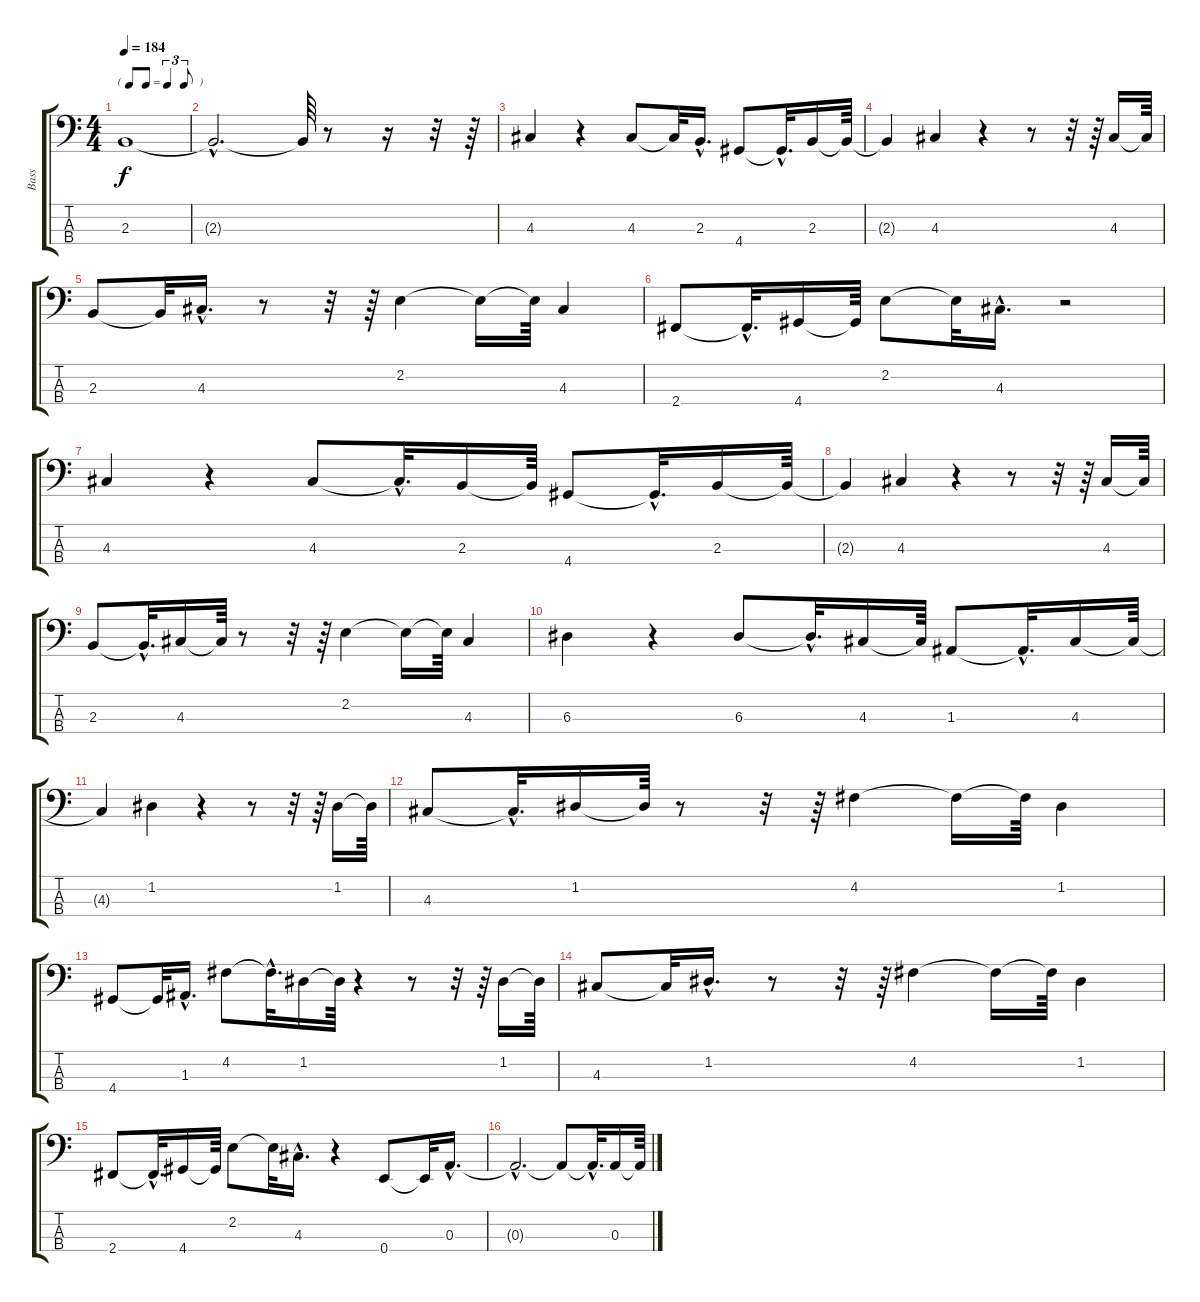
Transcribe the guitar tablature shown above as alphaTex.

\track ("Bass" "Bass") {instrument electricbasspick}
\staff {score tabs}
\tuning (G2 D2 A1 E1) {hide}
\ts (4 4)
\tf triplet8th
\tempo 184
\clef f4
\ks c
2.3{t}.1{dy f} |
2.3{hac t}.2{d} 2.3{t}.64 r.8 r.16 r.32 r.64 |
4.3.4 r.4 4.3.8 4.3{t}.32 2.3{hac}.16{d} 4.4.8 4.4{hac t}.32{d} 2.3.16 2.3{t}.64 |
2.3{t}.4 4.3.4 r.4 r.8 r.32 r.64 4.3.16 4.3{t}.64 |
2.3.8 2.3{t}.32 4.3{hac}.16{d} r.8 r.32 r.64 2.2.4 2.2{t}.16 2.2{t}.64 4.3.4 |
2.4.8 2.4{hac t}.32{d} 4.4.16 4.4{t}.64 2.2.8 2.2{t}.32 4.3{hac}.16{d} r.2 |
4.3.4 r.4 4.3.8 4.3{hac t}.32{d} 2.3.16 2.3{t}.64 4.4.8 4.4{hac t}.32{d} 2.3.16 2.3{t}.64 |
2.3{t}.4 4.3.4 r.4 r.8 r.32 r.64 4.3.16 4.3{t}.64 |
2.3.8 2.3{hac t}.32{d} 4.3.16 4.3{t}.64 r.8 r.32 r.64 2.2.4 2.2{t}.16 2.2{t}.64 4.3.4 |
6.3.4 r.4 6.3.8 6.3{hac t}.32{d} 4.3.16 4.3{t}.64 1.3.8 1.3{hac t}.32{d} 4.3.16 4.3{t}.64 |
4.3{t}.4 1.2.4 r.4 r.8 r.32 r.64 1.2.16 1.2{t}.64 |
4.3.8 4.3{hac t}.32{d} 1.2.16 1.2{t}.64 r.8 r.32 r.64 4.2.4 4.2{t}.16 4.2{t}.64 1.2.4 |
4.4.8 4.4{t}.32 1.3{hac}.16{d} 4.2.8 4.2{hac t}.32{d} 1.2.16 1.2{t}.64 r.4 r.8 r.32 r.64 1.2.16 1.2{t}.64 |
4.3.8 4.3{t}.32 1.2{hac}.16{d} r.8 r.32 r.64 4.2.4 4.2{t}.16 4.2{t}.64 1.2.4 |
2.4.8 2.4{hac t}.32{d} 4.4.16 4.4{t}.64 2.2.8 2.2{t}.32 4.3{hac}.16{d} r.4 0.4.8 0.4{t}.32 0.3{hac}.16{d} |
0.3{hac t}.2{d} 0.3{t}.8 0.3{hac t}.32{d} 0.3.16 0.3{t}.64
